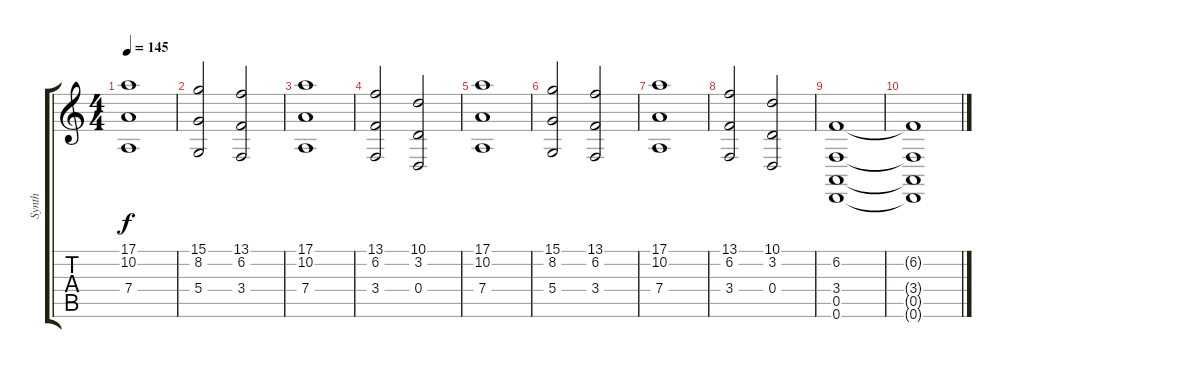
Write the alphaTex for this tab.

\track ("Synth" "Synth") {instrument lead2sawtooth}
\staff {score tabs}
\tuning (E4 B3 G3 D3 A2 D2) {hide}
\ts (4 4)
\tempo 145
\clef g2
\ks c
(17.1 10.2 7.4).1{dy f volume 11 instrument stringensemble2} |
(15.1 8.2 5.4).2 (13.1 6.2 3.4).2 |
(17.1 10.2 7.4).1 |
(13.1 6.2 3.4).2 (10.1 3.2 0.4).2 |
(17.1 10.2 7.4).1 |
(15.1 8.2 5.4).2 (13.1 6.2 3.4).2 |
(17.1 10.2 7.4).1 |
(13.1 6.2 3.4).2 (10.1 3.2 0.4).2 |
(6.2 3.4 0.5 0.6).1 |
(6.2{t} 3.4{t} 0.5{t} 0.6{t}).1
